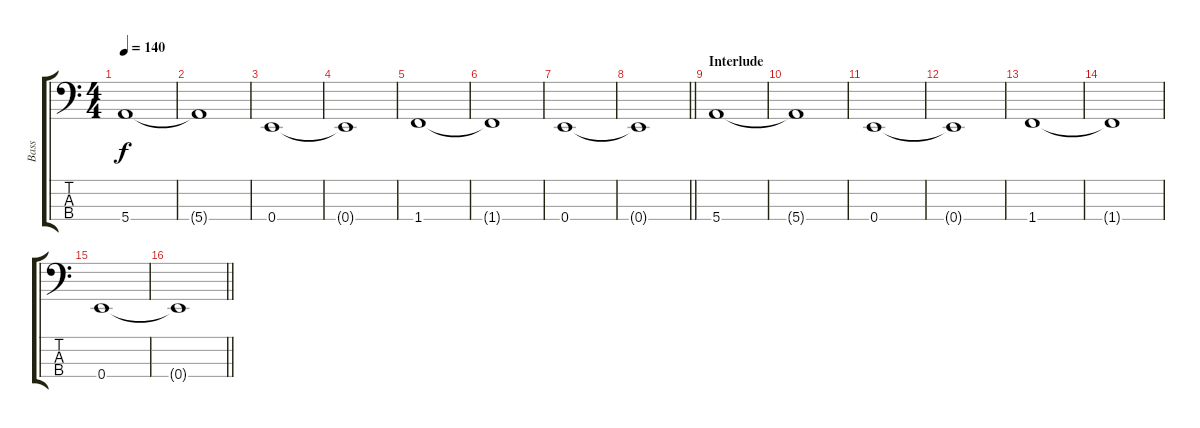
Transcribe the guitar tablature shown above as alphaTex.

\track ("Bass" "Bass") {instrument electricbassfinger}
\staff {score tabs}
\tuning (G2 D2 A1 E1) {hide}
\ts (4 4)
\tempo 140
\clef f4
\ks c
5.4.1{dy f} |
5.4{t}.1 |
0.4.1 |
0.4{t}.1 |
1.4.1 |
1.4{t}.1 |
0.4.1 |
\barLineRight lightlight
0.4{t}.1 |
\section ("" "Interlude")
5.4.1 |
5.4{t}.1 |
0.4.1 |
0.4{t}.1 |
1.4.1 |
1.4{t}.1 |
0.4.1 |
\barLineRight lightlight
0.4{t}.1
